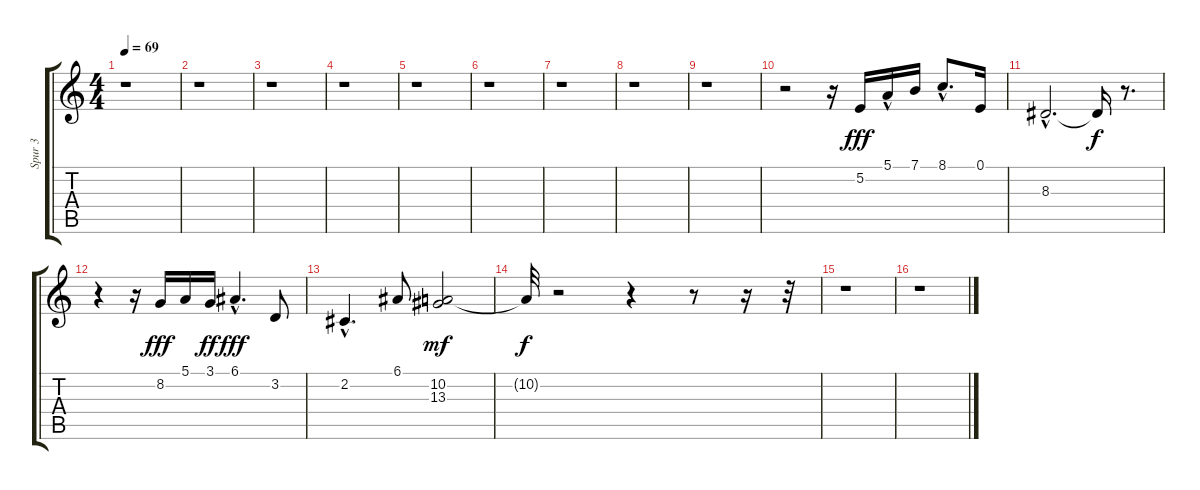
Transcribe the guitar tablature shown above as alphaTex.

\track ("Spur 3" "Spur 3") {instrument trumpet}
\staff {score tabs}
\tuning (E4 B3 G3 D3 A2 E2) {hide}
\ts (4 4)
\tempo 69
\clef g2
\ks c
r.1{dy fff} |
r.1 |
r.1 |
r.1 |
r.1 |
r.1 |
r.1 |
r.1 |
r.1 |
r.2 r.16 5.2.16 5.1{hac}.16 7.1.16 8.1{hac}.8{d} 0.1.16 |
8.3{hac}.2{d} 8.3{t}.16{dy f} r.8{d} |
r.4 r.16 8.2.16{dy fff} 5.1.16 3.1.16{dy ff} 6.1{hac}.4{d dy fff} 3.2.8 |
2.2{hac}.4{d} 6.1.8 (10.2 13.3).2{dy mf} |
10.2{t}.32{dy f} r.2 r.4 r.8 r.16 r.32 |
r.1 |
r.1
